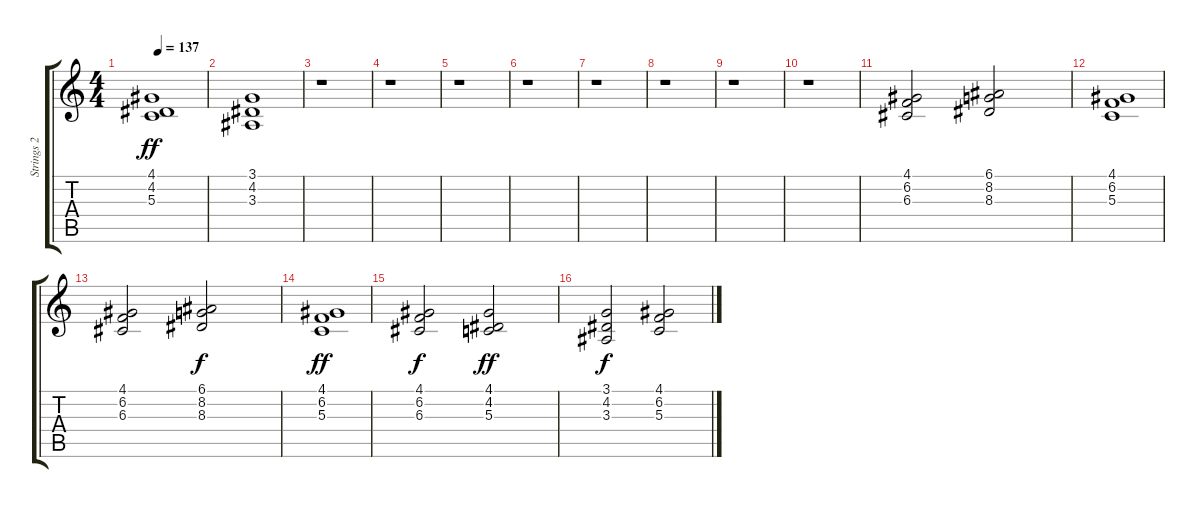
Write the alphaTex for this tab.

\track ("Strings 2 (Keyboard)" "Strings 2 ") {instrument stringensemble2}
\staff {score tabs}
\tuning (E4 B3 G3 D3 A2 E2) {hide}
\ts (4 4)
\tempo 137
\clef g2
\ks c
(4.1 4.2 5.3).1{dy ff} |
(3.1 4.2 3.3).1 |
r.1 |
r.1 |
r.1 |
r.1 |
r.1 |
r.1 |
r.1 |
r.1 |
(4.1 6.2 6.3).2 (6.1 8.2 8.3).2 |
(4.1 6.2 5.3).1 |
(4.1 6.2 6.3).2 (6.1 8.2 8.3).2{dy f} |
(4.1 6.2 5.3).1{dy ff} |
(4.1 6.2 6.3).2{dy f} (4.1 4.2 5.3).2{dy ff} |
(3.1 4.2 3.3).2{dy f} (4.1 6.2 5.3).2
